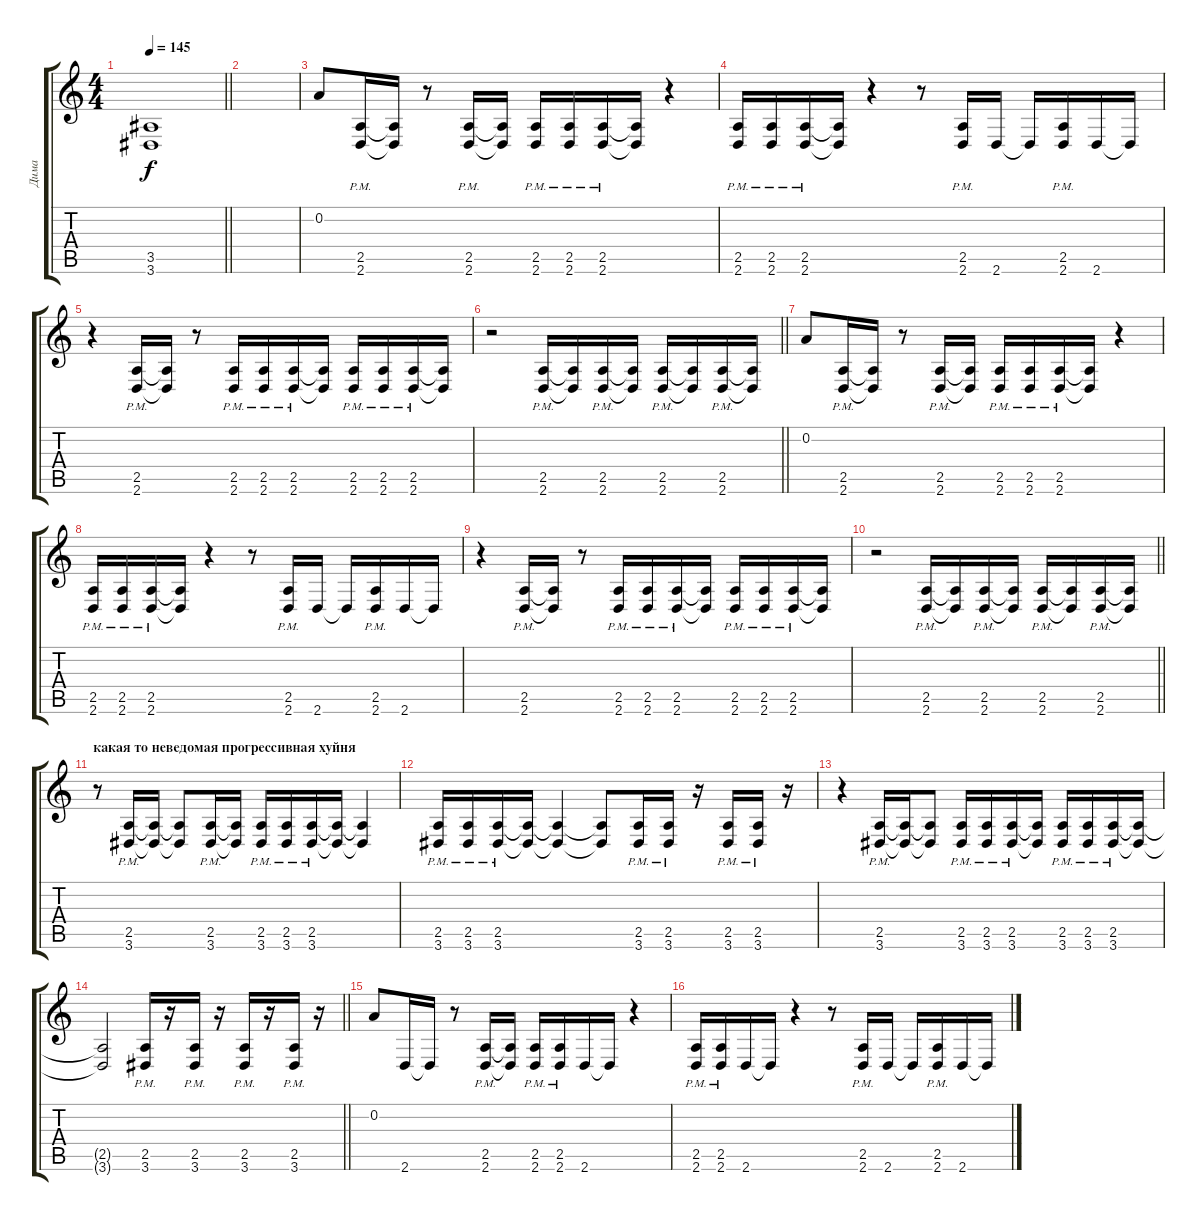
\track ("Дима" "Дима") {instrument distortionguitar}
\staff {score tabs}
\tuning (D4 A3 F3 C3 G2 C2) {hide}
\ts (4 4)
\tempo 145
\clef g2
\barLineRight lightlight
\ks c
(3.5 3.6).1{dy f} |
\section ("" "")
|
0.2.8 (2.5{pm} 2.6{pm}).16 (2.5{t} 2.6{t}).16 r.8 (2.5{pm} 2.6{pm}).16 (2.5{t} 2.6{t}).16 (2.5{pm} 2.6{pm}).16 (2.5{pm} 2.6{pm}).16 (2.5{pm} 2.6{pm}).16 (2.5{t} 2.6{t}).16 r.4 |
(2.5{pm} 2.6{pm}).16 (2.5{pm} 2.6{pm}).16 (2.5{pm} 2.6{pm}).16 (2.5{t} 2.6{t}).16 r.4 r.8 (2.5{pm} 2.6{pm}).16 2.6.16 2.6{t}.16 (2.5{pm} 2.6{pm}).16 2.6.16 2.6{t}.16 |
r.4 (2.5{pm} 2.6{pm}).16 (2.5{t} 2.6{t}).16 r.8 (2.5{pm} 2.6{pm}).16 (2.5{pm} 2.6{pm}).16 (2.5{pm} 2.6{pm}).16 (2.5{t} 2.6{t}).16 (2.5{pm} 2.6{pm}).16 (2.5{pm} 2.6{pm}).16 (2.5{pm} 2.6{pm}).16 (2.5{t} 2.6{t}).16 |
\barLineRight lightlight
r.2 (2.5{pm} 2.6{pm}).16 (2.5{t} 2.6{t}).16 (2.5{pm} 2.6{pm}).16 (2.5{t} 2.6{t}).16 (2.5{pm} 2.6{pm}).16 (2.5{t} 2.6{t}).16 (2.5{pm} 2.6{pm}).16 (2.5{t} 2.6{t}).16 |
0.2.8 (2.5{pm} 2.6{pm}).16 (2.5{t} 2.6{t}).16 r.8 (2.5{pm} 2.6{pm}).16 (2.5{t} 2.6{t}).16 (2.5{pm} 2.6{pm}).16 (2.5{pm} 2.6{pm}).16 (2.5{pm} 2.6{pm}).16 (2.5{t} 2.6{t}).16 r.4 |
(2.5{pm} 2.6{pm}).16 (2.5{pm} 2.6{pm}).16 (2.5{pm} 2.6{pm}).16 (2.5{t} 2.6{t}).16 r.4 r.8 (2.5{pm} 2.6{pm}).16 2.6.16 2.6{t}.16 (2.5{pm} 2.6{pm}).16 2.6.16 2.6{t}.16 |
r.4 (2.5{pm} 2.6{pm}).16 (2.5{t} 2.6{t}).16 r.8 (2.5{pm} 2.6{pm}).16 (2.5{pm} 2.6{pm}).16 (2.5{pm} 2.6{pm}).16 (2.5{t} 2.6{t}).16 (2.5{pm} 2.6{pm}).16 (2.5{pm} 2.6{pm}).16 (2.5{pm} 2.6{pm}).16 (2.5{t} 2.6{t}).16 |
\barLineRight lightlight
r.2 (2.5{pm} 2.6{pm}).16 (2.5{t} 2.6{t}).16 (2.5{pm} 2.6{pm}).16 (2.5{t} 2.6{t}).16 (2.5{pm} 2.6{pm}).16 (2.5{t} 2.6{t}).16 (2.5{pm} 2.6{pm}).16 (2.5{t} 2.6{t}).16 |
\section ("" "какая то неведомая прогрессивная хуйня")
r.8 (2.5{pm} 3.6{pm}).16 (2.5{t} 3.6{t}).16 (2.5{t} 3.6{t}).8 (2.5{pm} 3.6{pm}).16 (2.5{t} 3.6{t}).16 (2.5{pm} 3.6{pm}).16 (2.5{pm} 3.6{pm}).16 (2.5{pm} 3.6{pm}).16 (2.5{t} 3.6{t}).16 (2.5{t} 3.6{t}).4 |
(2.5{pm} 3.6{pm}).16 (2.5{pm} 3.6{pm}).16 (2.5{pm} 3.6{pm}).16 (2.5{t} 3.6{t}).16 (2.5{t} 3.6{t}).4 (2.5{t} 3.6{t}).8 (2.5{pm} 3.6{pm}).16 (2.5{pm} 3.6{pm}).16 r.16 (2.5{pm} 3.6{pm}).16 (2.5{pm} 3.6{pm}).16 r.16 |
r.4 (2.5{pm} 3.6{pm}).16 (2.5{t} 3.6{t}).16 (2.5{t} 3.6{t}).8 (2.5{pm} 3.6{pm}).16 (2.5{pm} 3.6{pm}).16 (2.5{pm} 3.6{pm}).16 (2.5{t} 3.6{t}).16 (2.5{pm} 3.6{pm}).16 (2.5{pm} 3.6{pm}).16 (2.5{pm} 3.6{pm}).16 (2.5{t} 3.6{t}).16 |
\barLineRight lightlight
(2.5{t} 3.6{t}).2 (2.5{pm} 3.6{pm}).16 r.16 (2.5{pm} 3.6{pm}).16 r.16 (2.5{pm} 3.6{pm}).16 r.16 (2.5{pm} 3.6{pm}).16 r.16 |
\section ("" "")
0.2.8 2.6.16 2.6{t}.16 r.8 (2.5{pm} 2.6{pm}).16 (2.5{t} 2.6{t}).16 (2.5{pm} 2.6{pm}).16 (2.5{pm} 2.6{pm}).16 2.6.16 2.6{t}.16 r.4 |
(2.5{pm} 2.6{pm}).16 (2.5{pm} 2.6{pm}).16 2.6.16 2.6{t}.16 r.4 r.8 (2.5{pm} 2.6{pm}).16 2.6.16 2.6{t}.16 (2.5{pm} 2.6{pm}).16 2.6.16 2.6{t}.16
